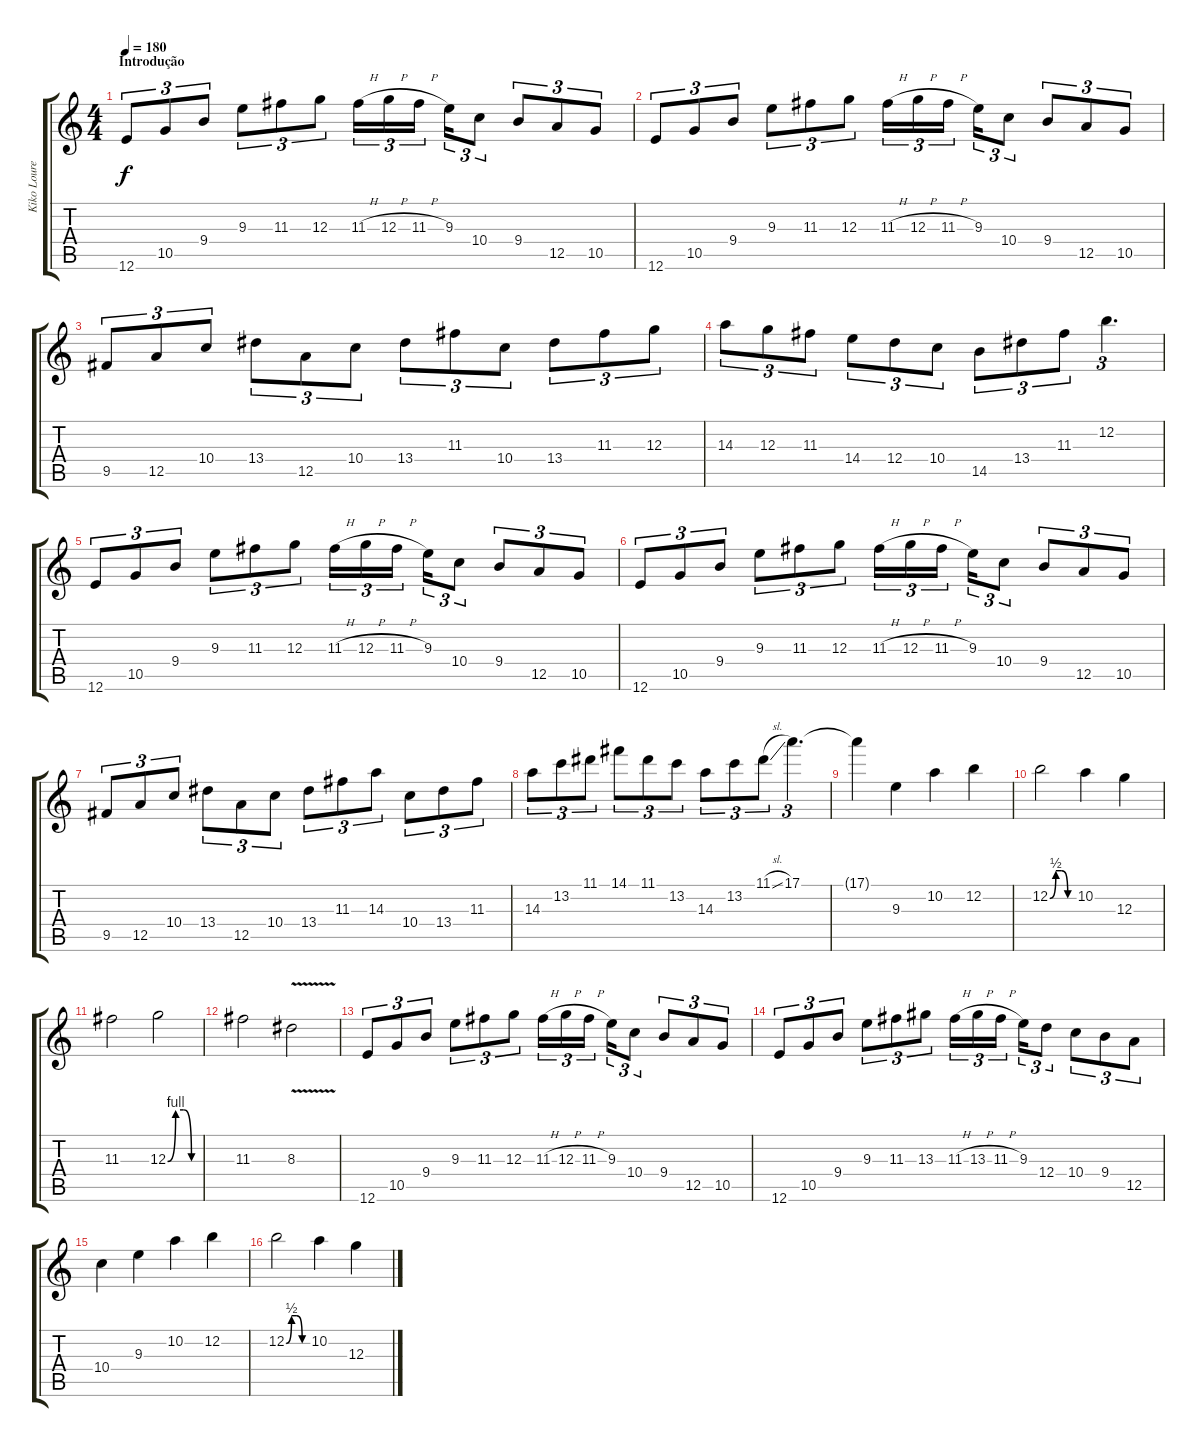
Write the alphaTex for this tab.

\track ("Kiko Loureiro" "Kiko Loure") {instrument distortionguitar}
\staff {score tabs}
\tuning (E4 B3 G3 D3 A2 E2) {hide}
\ts (4 4)
\section ("" "Introdução")
\tempo 180
\clef g2
\ks c
12.6.8{tu (3 2) dy f instrument distortionguitar} 10.5.8{tu (3 2)} 9.4.8{tu (3 2)} 9.3.8{tu (3 2)} 11.3.8{tu (3 2)} 12.3.8{tu (3 2)} 11.3{h}.16{tu (3 2)} 12.3{h}.16{tu (3 2)} 11.3{h}.16{tu (3 2) beam splitsecondary} 9.3.16{tu (3 2)} 10.4.8{tu (3 2)} 9.4.8{tu (3 2)} 12.5.8{tu (3 2)} 10.5.8{tu (3 2)} |
12.6.8{tu (3 2)} 10.5.8{tu (3 2)} 9.4.8{tu (3 2)} 9.3.8{tu (3 2)} 11.3.8{tu (3 2)} 12.3.8{tu (3 2)} 11.3{h}.16{tu (3 2)} 12.3{h}.16{tu (3 2)} 11.3{h}.16{tu (3 2) beam splitsecondary} 9.3.16{tu (3 2)} 10.4.8{tu (3 2)} 9.4.8{tu (3 2)} 12.5.8{tu (3 2)} 10.5.8{tu (3 2)} |
9.5.8{tu (3 2)} 12.5.8{tu (3 2)} 10.4.8{tu (3 2)} 13.4.8{tu (3 2)} 12.5.8{tu (3 2)} 10.4.8{tu (3 2)} 13.4.8{tu (3 2)} 11.3.8{tu (3 2)} 10.4.8{tu (3 2)} 13.4.8{tu (3 2)} 11.3.8{tu (3 2)} 12.3.8{tu (3 2)} |
14.3.8{tu (3 2)} 12.3.8{tu (3 2)} 11.3.8{tu (3 2)} 14.4.8{tu (3 2)} 12.4.8{tu (3 2)} 10.4.8{tu (3 2)} 14.5.8{tu (3 2)} 13.4.8{tu (3 2)} 11.3.8{tu (3 2)} 12.2.4{d tu (3 2)} |
12.6.8{tu (3 2)} 10.5.8{tu (3 2)} 9.4.8{tu (3 2)} 9.3.8{tu (3 2)} 11.3.8{tu (3 2)} 12.3.8{tu (3 2)} 11.3{h}.16{tu (3 2)} 12.3{h}.16{tu (3 2)} 11.3{h}.16{tu (3 2) beam splitsecondary} 9.3.16{tu (3 2)} 10.4.8{tu (3 2)} 9.4.8{tu (3 2)} 12.5.8{tu (3 2)} 10.5.8{tu (3 2)} |
12.6.8{tu (3 2)} 10.5.8{tu (3 2)} 9.4.8{tu (3 2)} 9.3.8{tu (3 2)} 11.3.8{tu (3 2)} 12.3.8{tu (3 2)} 11.3{h}.16{tu (3 2)} 12.3{h}.16{tu (3 2)} 11.3{h}.16{tu (3 2) beam splitsecondary} 9.3.16{tu (3 2)} 10.4.8{tu (3 2)} 9.4.8{tu (3 2)} 12.5.8{tu (3 2)} 10.5.8{tu (3 2)} |
9.5.8{tu (3 2)} 12.5.8{tu (3 2)} 10.4.8{tu (3 2)} 13.4.8{tu (3 2)} 12.5.8{tu (3 2)} 10.4.8{tu (3 2)} 13.4.8{tu (3 2)} 11.3.8{tu (3 2)} 14.3.8{tu (3 2)} 10.4.8{tu (3 2)} 13.4.8{tu (3 2)} 11.3.8{tu (3 2)} |
14.3.8{tu (3 2)} 13.2.8{tu (3 2)} 11.1.8{tu (3 2)} 14.1.8{tu (3 2)} 11.1.8{tu (3 2)} 13.2.8{tu (3 2)} 14.3.8{tu (3 2)} 13.2.8{tu (3 2)} 11.1{sl}.8{tu (3 2)} 17.1.4{d tu (3 2)} |
17.1{t}.4 9.3.4 10.2.4 12.2.4 |
12.2{be (custom 0 0 15 2 30 2 45 0 60 0)}.2 10.2.4 12.3.4 |
11.3.2 12.3{be (custom 0 0 15 4 30 4 45 0 60 0)}.2 |
11.3.2 8.3{v}.2 |
12.6.8{tu (3 2)} 10.5.8{tu (3 2)} 9.4.8{tu (3 2)} 9.3.8{tu (3 2)} 11.3.8{tu (3 2)} 12.3.8{tu (3 2)} 11.3{h}.16{tu (3 2)} 12.3{h}.16{tu (3 2)} 11.3{h}.16{tu (3 2) beam splitsecondary} 9.3.16{tu (3 2)} 10.4.8{tu (3 2)} 9.4.8{tu (3 2)} 12.5.8{tu (3 2)} 10.5.8{tu (3 2)} |
12.6.8{tu (3 2)} 10.5.8{tu (3 2)} 9.4.8{tu (3 2)} 9.3.8{tu (3 2)} 11.3.8{tu (3 2)} 13.3.8{tu (3 2)} 11.3{h}.16{tu (3 2)} 13.3{h}.16{tu (3 2)} 11.3{h}.16{tu (3 2) beam splitsecondary} 9.3.16{tu (3 2)} 12.4.8{tu (3 2)} 10.4.8{tu (3 2)} 9.4.8{tu (3 2)} 12.5.8{tu (3 2)} |
10.4.4 9.3.4 10.2.4 12.2.4 |
12.2{be (custom 0 0 15 2 30 2 45 0 60 0)}.2 10.2.4 12.3.4
